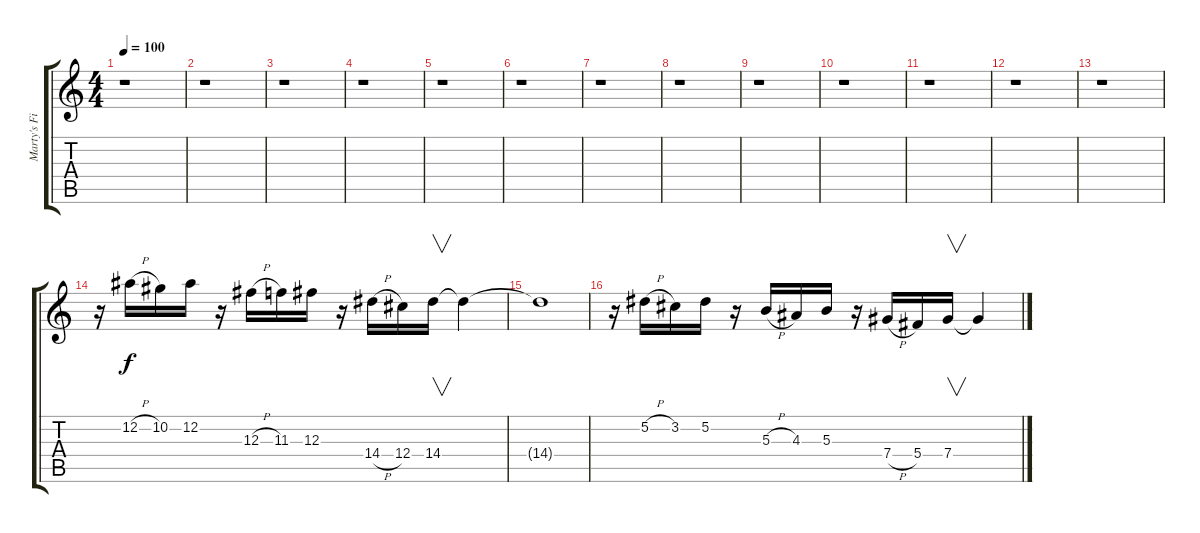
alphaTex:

\track ("Marty's Fills" "Marty's Fi") {instrument distortionguitar}
\staff {score tabs}
\tuning (Eb4 Bb3 Gb3 Db3 Ab2 Eb2) {hide}
\ts (4 4)
\tempo 100
\clef g2
\ks c
r.1{dy f} |
r.1 |
r.1 |
r.1 |
r.1 |
r.1 |
r.1 |
r.1 |
r.1 |
r.1 |
r.1 |
r.1 |
r.1 |
r.16 12.2{h}.16 10.2.16 12.2.16 r.16 12.3{h}.16 11.3.16 12.3.16 r.16 14.4{h}.16 12.4.16 14.4.16{v} 14.4{t}.4 |
14.4{t}.1 |
r.16 5.2{h}.16 3.2.16 5.2.16 r.16 5.3{h}.16 4.3.16 5.3.16 r.16 7.4{h}.16 5.4.16 7.4.16{v} 7.4{t}.4
